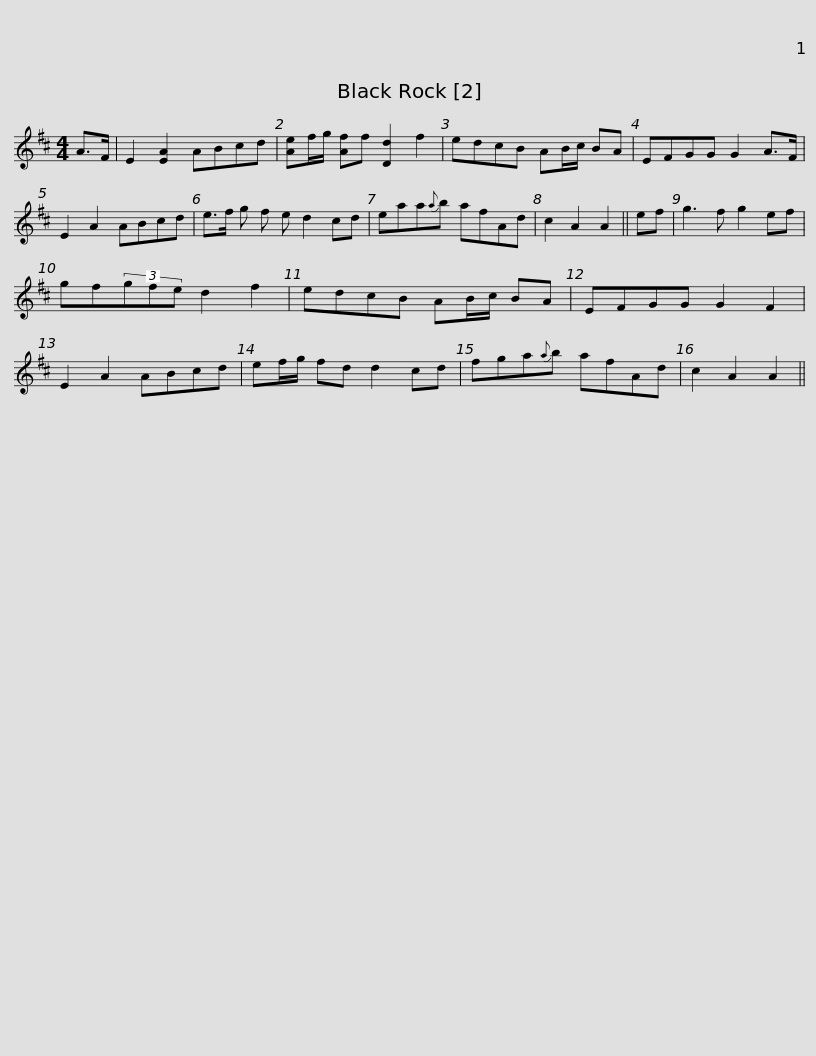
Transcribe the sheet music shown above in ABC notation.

X:1
L:1/8
M:4/4
I:linebreak $
K:D
V:1 treble
V:1
 A>F | E2 [EA]2 ABcd | [Ae]f/g/ [Af]f [Dd]2 f2 | edcB AB/c/ BA | EFGG G2 A>F | %5
 E2 A2 ABcd |$ e>f g f e d2 cd | eaa{a}b afAd | c2 A2 A2 || ef | %10
 g3 f g2 ef | gf(3gfe d2 f2 |$ edcB AB/c/ BA | EFGG G2 F2 | E2 A2 ABcd | %15
 ef/g/ fd d2 cd | fga{a}b afAd | c2 A2 A2 || %18
